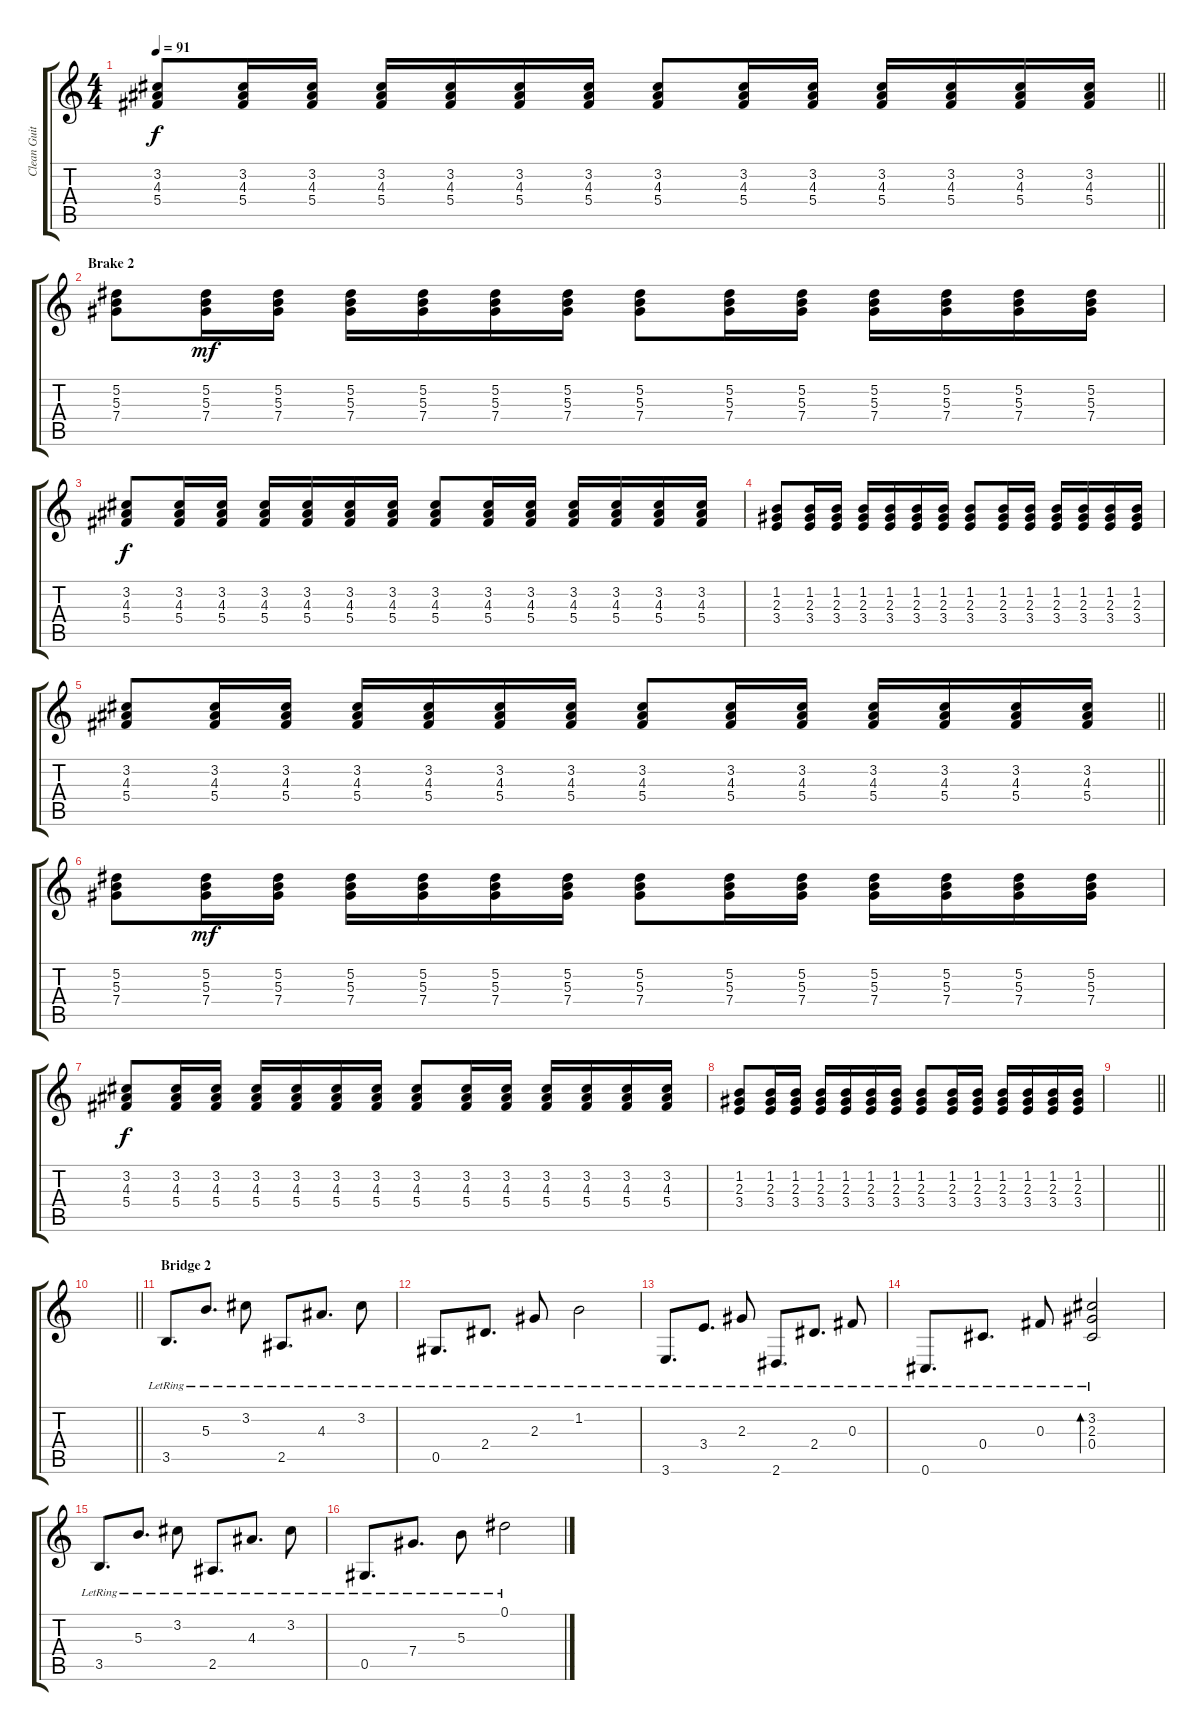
\track ("Clean Guitar" "Clean Guit") {instrument distortionguitar}
\staff {score tabs}
\tuning (Eb4 Bb3 Gb3 Db3 Ab2 Db2) {hide}
\ts (4 4)
\tempo 91
\clef g2
\barLineRight lightlight
\ks c
(3.2 4.3 5.4).8{dy f} (3.2 4.3 5.4).16 (3.2 4.3 5.4).16 (3.2 4.3 5.4).16 (3.2 4.3 5.4).16 (3.2 4.3 5.4).16 (3.2 4.3 5.4).16 (3.2 4.3 5.4).8 (3.2 4.3 5.4).16 (3.2 4.3 5.4).16 (3.2 4.3 5.4).16 (3.2 4.3 5.4).16 (3.2 4.3 5.4).16 (3.2 4.3 5.4).16 |
\section ("" "Brake 2")
(5.2 5.3 7.4).8 (5.2 5.3 7.4).16{dy mf} (5.2 5.3 7.4).16 (5.2 5.3 7.4).16 (5.2 5.3 7.4).16 (5.2 5.3 7.4).16 (5.2 5.3 7.4).16 (5.2 5.3 7.4).8 (5.2 5.3 7.4).16 (5.2 5.3 7.4).16 (5.2 5.3 7.4).16 (5.2 5.3 7.4).16 (5.2 5.3 7.4).16 (5.2 5.3 7.4).16 |
(3.2 4.3 5.4).8{dy f} (3.2 4.3 5.4).16 (3.2 4.3 5.4).16 (3.2 4.3 5.4).16 (3.2 4.3 5.4).16 (3.2 4.3 5.4).16 (3.2 4.3 5.4).16 (3.2 4.3 5.4).8 (3.2 4.3 5.4).16 (3.2 4.3 5.4).16 (3.2 4.3 5.4).16 (3.2 4.3 5.4).16 (3.2 4.3 5.4).16 (3.2 4.3 5.4).16 |
(1.2 2.3 3.4).8 (1.2 2.3 3.4).16 (1.2 2.3 3.4).16 (1.2 2.3 3.4).16 (1.2 2.3 3.4).16 (1.2 2.3 3.4).16 (1.2 2.3 3.4).16 (1.2 2.3 3.4).8 (1.2 2.3 3.4).16 (1.2 2.3 3.4).16 (1.2 2.3 3.4).16 (1.2 2.3 3.4).16 (1.2 2.3 3.4).16 (1.2 2.3 3.4).16 |
\barLineRight lightlight
(3.2 4.3 5.4).8 (3.2 4.3 5.4).16 (3.2 4.3 5.4).16 (3.2 4.3 5.4).16 (3.2 4.3 5.4).16 (3.2 4.3 5.4).16 (3.2 4.3 5.4).16 (3.2 4.3 5.4).8 (3.2 4.3 5.4).16 (3.2 4.3 5.4).16 (3.2 4.3 5.4).16 (3.2 4.3 5.4).16 (3.2 4.3 5.4).16 (3.2 4.3 5.4).16 |
(5.2 5.3 7.4).8 (5.2 5.3 7.4).16{dy mf} (5.2 5.3 7.4).16 (5.2 5.3 7.4).16 (5.2 5.3 7.4).16 (5.2 5.3 7.4).16 (5.2 5.3 7.4).16 (5.2 5.3 7.4).8 (5.2 5.3 7.4).16 (5.2 5.3 7.4).16 (5.2 5.3 7.4).16 (5.2 5.3 7.4).16 (5.2 5.3 7.4).16 (5.2 5.3 7.4).16 |
(3.2 4.3 5.4).8{dy f} (3.2 4.3 5.4).16 (3.2 4.3 5.4).16 (3.2 4.3 5.4).16 (3.2 4.3 5.4).16 (3.2 4.3 5.4).16 (3.2 4.3 5.4).16 (3.2 4.3 5.4).8 (3.2 4.3 5.4).16 (3.2 4.3 5.4).16 (3.2 4.3 5.4).16 (3.2 4.3 5.4).16 (3.2 4.3 5.4).16 (3.2 4.3 5.4).16 |
(1.2 2.3 3.4).8 (1.2 2.3 3.4).16 (1.2 2.3 3.4).16 (1.2 2.3 3.4).16 (1.2 2.3 3.4).16 (1.2 2.3 3.4).16 (1.2 2.3 3.4).16 (1.2 2.3 3.4).8 (1.2 2.3 3.4).16 (1.2 2.3 3.4).16 (1.2 2.3 3.4).16 (1.2 2.3 3.4).16 (1.2 2.3 3.4).16 (1.2 2.3 3.4).16 |
\barLineRight lightlight
|
\barLineRight lightlight
|
\section ("" "Bridge 2")
3.5{lr}.8{d} 5.3{lr}.8{d} 3.2{lr}.8 2.5{lr}.8{d} 4.3{lr}.8{d} 3.2{lr}.8 |
0.5{lr}.8{d} 2.4{lr}.8{d} 2.3{lr}.8 1.2{lr}.2 |
3.6{lr}.8{d} 3.4{lr}.8{d} 2.3{lr}.8 2.6{lr}.8{d} 2.4{lr}.8{d} 0.3{lr}.8 |
0.6{lr}.8{d} 0.4{lr}.8{d} 0.3{lr}.8 (3.2{lr} 2.3{lr} 0.4{lr}).2{bd 240} |
3.5{lr}.8{d} 5.3{lr}.8{d} 3.2{lr}.8 2.5{lr}.8{d} 4.3{lr}.8{d} 3.2{lr}.8 |
0.5{lr}.8{d} 7.4{lr}.8{d} 5.3{lr}.8 0.1{lr}.2
